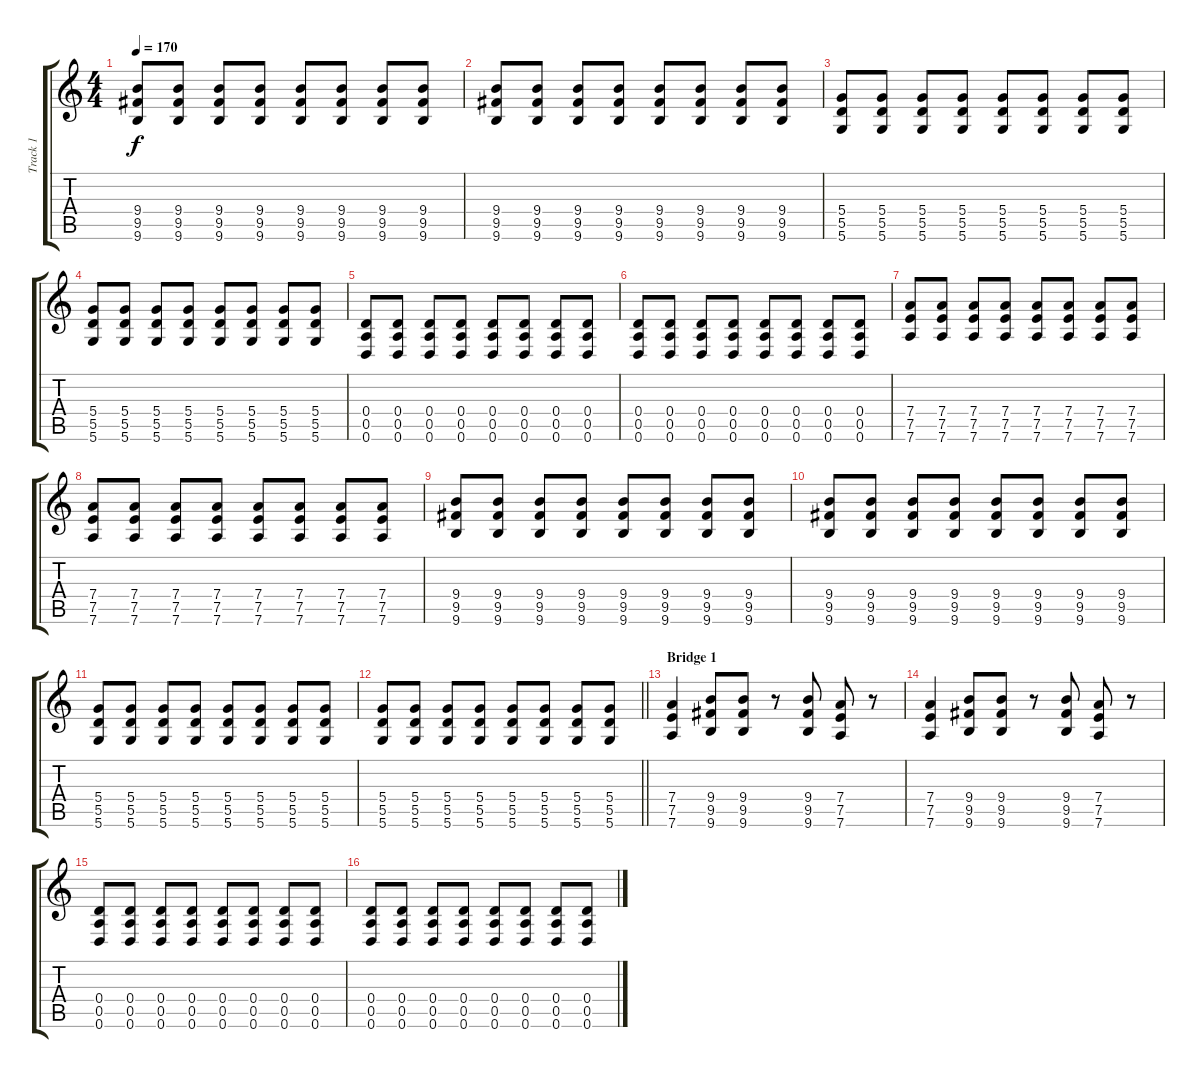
\track ("Track 1" "Track 1") {instrument distortionguitar}
\staff {score tabs}
\tuning (E4 B3 G3 D3 A2 D2) {hide}
\ts (4 4)
\tempo 170
\clef g2
\ks c
(9.4 9.5 9.6).8{dy f} (9.4 9.5 9.6).8 (9.4 9.5 9.6).8 (9.4 9.5 9.6).8 (9.4 9.5 9.6).8 (9.4 9.5 9.6).8 (9.4 9.5 9.6).8 (9.4 9.5 9.6).8 |
(9.4 9.5 9.6).8 (9.4 9.5 9.6).8 (9.4 9.5 9.6).8 (9.4 9.5 9.6).8 (9.4 9.5 9.6).8 (9.4 9.5 9.6).8 (9.4 9.5 9.6).8 (9.4 9.5 9.6).8 |
(5.4 5.5 5.6).8 (5.4 5.5 5.6).8 (5.4 5.5 5.6).8 (5.4 5.5 5.6).8 (5.4 5.5 5.6).8 (5.4 5.5 5.6).8 (5.4 5.5 5.6).8 (5.4 5.5 5.6).8 |
(5.4 5.5 5.6).8 (5.4 5.5 5.6).8 (5.4 5.5 5.6).8 (5.4 5.5 5.6).8 (5.4 5.5 5.6).8 (5.4 5.5 5.6).8 (5.4 5.5 5.6).8 (5.4 5.5 5.6).8 |
(0.4 0.5 0.6).8 (0.4 0.5 0.6).8 (0.4 0.5 0.6).8 (0.4 0.5 0.6).8 (0.4 0.5 0.6).8 (0.4 0.5 0.6).8 (0.4 0.5 0.6).8 (0.4 0.5 0.6).8 |
(0.4 0.5 0.6).8 (0.4 0.5 0.6).8 (0.4 0.5 0.6).8 (0.4 0.5 0.6).8 (0.4 0.5 0.6).8 (0.4 0.5 0.6).8 (0.4 0.5 0.6).8 (0.4 0.5 0.6).8 |
(7.4 7.5 7.6).8 (7.4 7.5 7.6).8 (7.4 7.5 7.6).8 (7.4 7.5 7.6).8 (7.4 7.5 7.6).8 (7.4 7.5 7.6).8 (7.4 7.5 7.6).8 (7.4 7.5 7.6).8 |
(7.4 7.5 7.6).8 (7.4 7.5 7.6).8 (7.4 7.5 7.6).8 (7.4 7.5 7.6).8 (7.4 7.5 7.6).8 (7.4 7.5 7.6).8 (7.4 7.5 7.6).8 (7.4 7.5 7.6).8 |
(9.4 9.5 9.6).8 (9.4 9.5 9.6).8 (9.4 9.5 9.6).8 (9.4 9.5 9.6).8 (9.4 9.5 9.6).8 (9.4 9.5 9.6).8 (9.4 9.5 9.6).8 (9.4 9.5 9.6).8 |
(9.4 9.5 9.6).8 (9.4 9.5 9.6).8 (9.4 9.5 9.6).8 (9.4 9.5 9.6).8 (9.4 9.5 9.6).8 (9.4 9.5 9.6).8 (9.4 9.5 9.6).8 (9.4 9.5 9.6).8 |
(5.4 5.5 5.6).8 (5.4 5.5 5.6).8 (5.4 5.5 5.6).8 (5.4 5.5 5.6).8 (5.4 5.5 5.6).8 (5.4 5.5 5.6).8 (5.4 5.5 5.6).8 (5.4 5.5 5.6).8 |
\barLineRight lightlight
(5.4 5.5 5.6).8 (5.4 5.5 5.6).8 (5.4 5.5 5.6).8 (5.4 5.5 5.6).8 (5.4 5.5 5.6).8 (5.4 5.5 5.6).8 (5.4 5.5 5.6).8 (5.4 5.5 5.6).8 |
\section ("" "Bridge 1")
(7.4 7.5 7.6).4 (9.4 9.5 9.6).8 (9.4 9.5 9.6).8 r.8 (9.4 9.5 9.6).8 (7.4 7.5 7.6).8 r.8 |
(7.4 7.5 7.6).4 (9.4 9.5 9.6).8 (9.4 9.5 9.6).8 r.8 (9.4 9.5 9.6).8 (7.4 7.5 7.6).8 r.8 |
(0.4 0.5 0.6).8 (0.4 0.5 0.6).8 (0.4 0.5 0.6).8 (0.4 0.5 0.6).8 (0.4 0.5 0.6).8 (0.4 0.5 0.6).8 (0.4 0.5 0.6).8 (0.4 0.5 0.6).8 |
(0.4 0.5 0.6).8 (0.4 0.5 0.6).8 (0.4 0.5 0.6).8 (0.4 0.5 0.6).8 (0.4 0.5 0.6).8 (0.4 0.5 0.6).8 (0.4 0.5 0.6).8 (0.4 0.5 0.6).8
